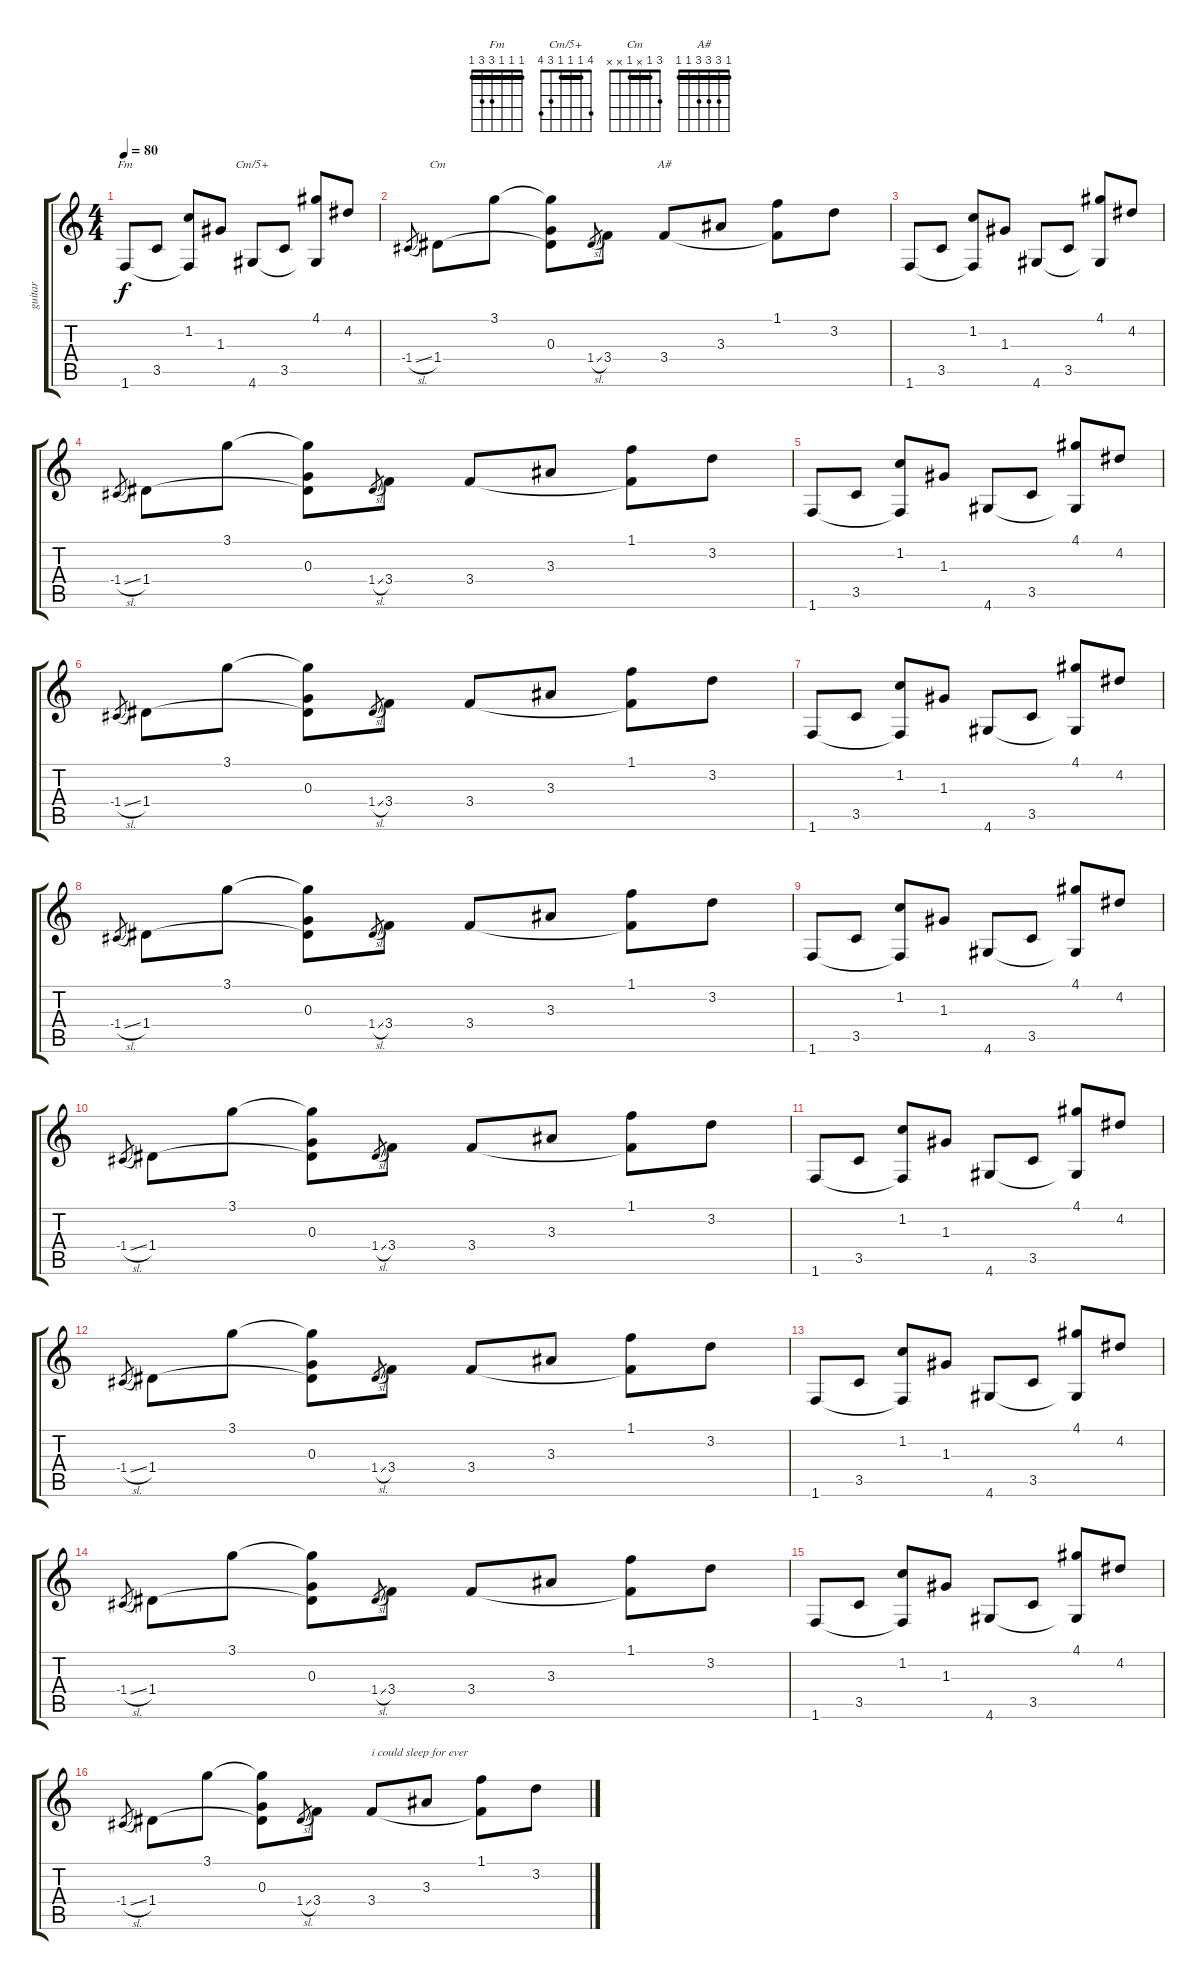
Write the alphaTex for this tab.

\track ("guitar" "guitar") {instrument acousticguitarsteel}
\staff {score tabs}
\tuning (E4 B3 G3 D3 A2 E2) {hide}
\chord ("Fm" 1 1 1 3 3 1) {barre 1}
\chord ("Cm/5+" 4 1 1 1 3 4) {barre 1}
\chord ("Cm" 3 1 x 1 x x) {barre 1}
\chord ("A#" 1 3 3 3 1 1) {barre 1}
\ts (4 4)
\tempo 80
\clef g2
\ks c
1.6.8{ch "Fm" dy f instrument acousticguitarsteel} 3.5.8 (1.2 1.6{t}).8 1.3.8 4.6.8{ch "Cm/5+"} 3.5.8 (4.1 4.6{t}).8 4.2.8 |
-1.4{sl}.8{gr} 1.4.8{ch "Cm"} 3.1.8 (3.1{t} 0.3 1.4{t}).8 1.4{sl}.8{gr} 3.4.8 3.4.8{ch "A#"} 3.3.8 (1.1 3.4{t}).8 3.2.8 |
1.6.8 3.5.8 (1.2 1.6{t}).8 1.3.8 4.6.8 3.5.8 (4.1 4.6{t}).8 4.2.8 |
-1.4{sl}.8{gr} 1.4.8 3.1.8 (3.1{t} 0.3 1.4{t}).8 1.4{sl}.8{gr} 3.4.8 3.4.8 3.3.8 (1.1 3.4{t}).8 3.2.8 |
1.6.8 3.5.8 (1.2 1.6{t}).8 1.3.8 4.6.8 3.5.8 (4.1 4.6{t}).8 4.2.8 |
-1.4{sl}.8{gr} 1.4.8 3.1.8 (3.1{t} 0.3 1.4{t}).8 1.4{sl}.8{gr} 3.4.8 3.4.8 3.3.8 (1.1 3.4{t}).8 3.2.8 |
1.6.8 3.5.8 (1.2 1.6{t}).8 1.3.8 4.6.8 3.5.8 (4.1 4.6{t}).8 4.2.8 |
-1.4{sl}.8{gr} 1.4.8 3.1.8 (3.1{t} 0.3 1.4{t}).8 1.4{sl}.8{gr} 3.4.8 3.4.8 3.3.8 (1.1 3.4{t}).8 3.2.8 |
1.6.8 3.5.8 (1.2 1.6{t}).8 1.3.8 4.6.8 3.5.8 (4.1 4.6{t}).8 4.2.8 |
-1.4{sl}.8{gr} 1.4.8 3.1.8 (3.1{t} 0.3 1.4{t}).8 1.4{sl}.8{gr} 3.4.8 3.4.8 3.3.8 (1.1 3.4{t}).8 3.2.8 |
1.6.8 3.5.8 (1.2 1.6{t}).8 1.3.8 4.6.8 3.5.8 (4.1 4.6{t}).8 4.2.8 |
-1.4{sl}.8{gr} 1.4.8 3.1.8 (3.1{t} 0.3 1.4{t}).8 1.4{sl}.8{gr} 3.4.8 3.4.8 3.3.8 (1.1 3.4{t}).8 3.2.8 |
1.6.8 3.5.8 (1.2 1.6{t}).8 1.3.8 4.6.8 3.5.8 (4.1 4.6{t}).8 4.2.8 |
-1.4{sl}.8{gr} 1.4.8 3.1.8 (3.1{t} 0.3 1.4{t}).8 1.4{sl}.8{gr} 3.4.8 3.4.8 3.3.8 (1.1 3.4{t}).8 3.2.8 |
1.6.8 3.5.8 (1.2 1.6{t}).8 1.3.8 4.6.8 3.5.8 (4.1 4.6{t}).8 4.2.8 |
-1.4{sl}.8{gr} 1.4.8 3.1.8 (3.1{t} 0.3 1.4{t}).8 1.4{sl}.8{gr} 3.4.8 3.4.8{txt "i could sleep for ever"} 3.3.8 (1.1 3.4{t}).8 3.2.8
